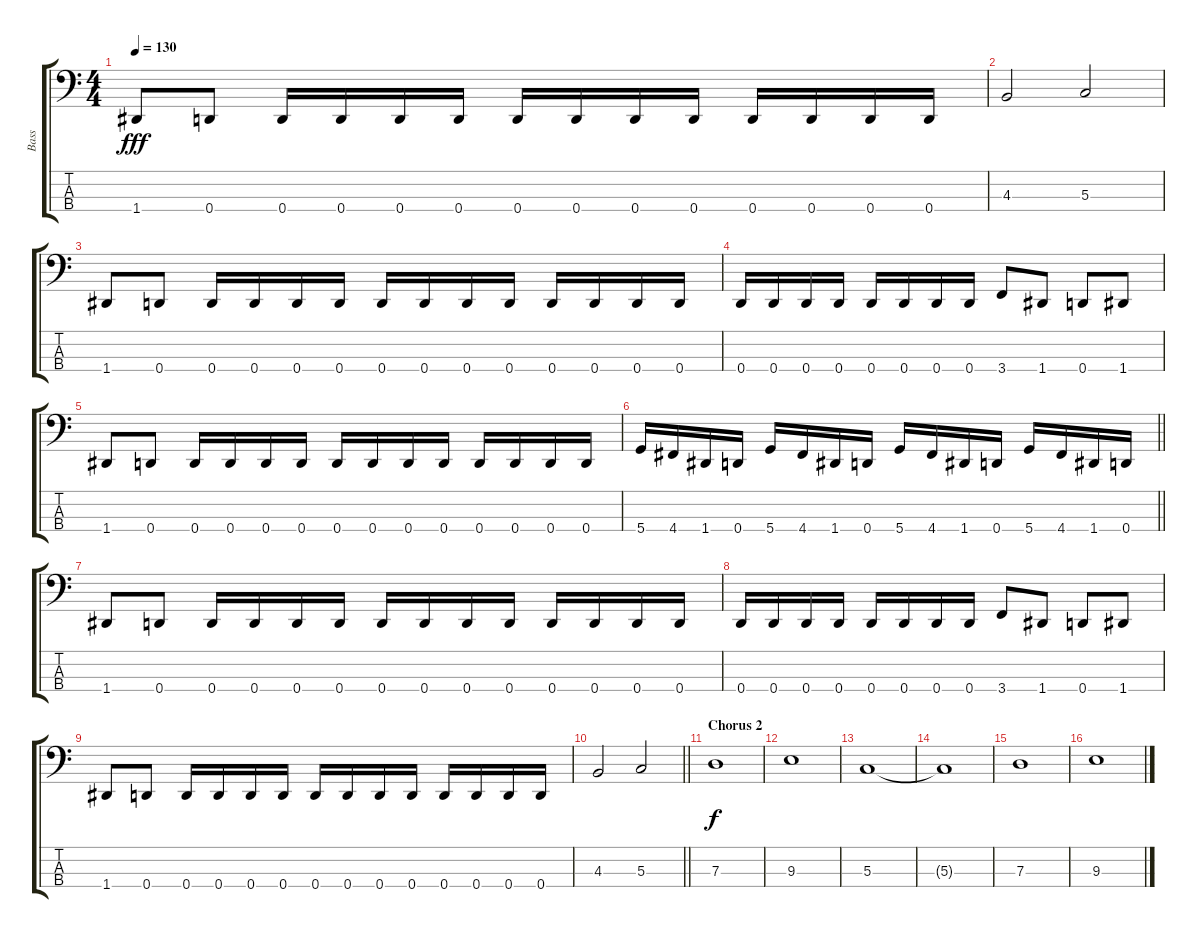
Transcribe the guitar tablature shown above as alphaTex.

\track ("Bass" "Bass") {instrument electricbassfinger}
\staff {score tabs}
\tuning (F2 C2 G1 D1) {hide}
\ts (4 4)
\tempo 130
\clef f4
\ks c
1.4.8{dy fff} 0.4.8 0.4.16 0.4.16 0.4.16 0.4.16 0.4.16 0.4.16 0.4.16 0.4.16 0.4.16 0.4.16 0.4.16 0.4.16 |
4.3.2 5.3.2 |
1.4.8 0.4.8 0.4.16 0.4.16 0.4.16 0.4.16 0.4.16 0.4.16 0.4.16 0.4.16 0.4.16 0.4.16 0.4.16 0.4.16 |
0.4.16 0.4.16 0.4.16 0.4.16 0.4.16 0.4.16 0.4.16 0.4.16 3.4.8 1.4.8 0.4.8 1.4.8 |
1.4.8 0.4.8 0.4.16 0.4.16 0.4.16 0.4.16 0.4.16 0.4.16 0.4.16 0.4.16 0.4.16 0.4.16 0.4.16 0.4.16 |
\barLineRight lightlight
5.4.16 4.4.16 1.4.16 0.4.16 5.4.16 4.4.16 1.4.16 0.4.16 5.4.16 4.4.16 1.4.16 0.4.16 5.4.16 4.4.16 1.4.16 0.4.16 |
1.4.8 0.4.8 0.4.16 0.4.16 0.4.16 0.4.16 0.4.16 0.4.16 0.4.16 0.4.16 0.4.16 0.4.16 0.4.16 0.4.16 |
0.4.16 0.4.16 0.4.16 0.4.16 0.4.16 0.4.16 0.4.16 0.4.16 3.4.8 1.4.8 0.4.8 1.4.8 |
1.4.8 0.4.8 0.4.16 0.4.16 0.4.16 0.4.16 0.4.16 0.4.16 0.4.16 0.4.16 0.4.16 0.4.16 0.4.16 0.4.16 |
\barLineRight lightlight
4.3.2 5.3.2 |
\section ("" "Chorus 2")
7.3.1{dy f} |
9.3.1 |
5.3.1 |
5.3{t}.1 |
7.3.1 |
9.3.1
